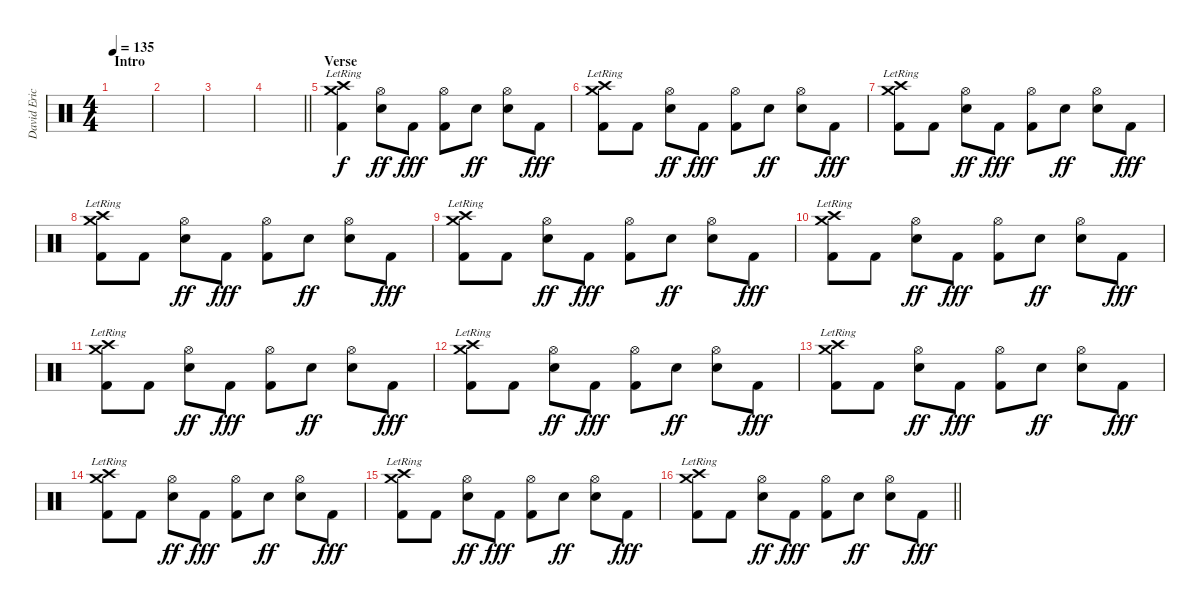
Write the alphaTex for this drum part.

\track ("David Eric Grohl" "David Eric") {instrument percussion}
\staff {score}
\articulation defaults
\ts (4 4)
\section ("" "Intro")
\tempo 135
\clef neutral
\ks c
|
|
|
\barLineRight lightlight
|
\section ("" "Verse")
("Crash high (hit)"{lr} "Crash medium (hit)"{lr} "Kick (hit) 2").4 ("Hi-Hat (open)" "Electric Snare (hit)").8{dy ff} "Kick (hit) 2".8{dy fff} ("Hi-Hat (open)" "Kick (hit) 2").8 "Electric Snare (hit)".8{dy ff} ("Hi-Hat (open)" "Electric Snare (hit)").8 "Kick (hit) 2".8{dy fff} |
("Crash high (hit)"{lr} "Crash medium (hit)"{lr} "Kick (hit) 2").8 "Kick (hit) 2".8 ("Hi-Hat (open)" "Electric Snare (hit)").8{dy ff} "Kick (hit) 2".8{dy fff} ("Hi-Hat (open)" "Kick (hit) 2").8 "Electric Snare (hit)".8{dy ff} ("Hi-Hat (open)" "Electric Snare (hit)").8 "Kick (hit) 2".8{dy fff} |
("Crash high (hit)"{lr} "Crash medium (hit)"{lr} "Kick (hit) 2").8 "Kick (hit) 2".8 ("Hi-Hat (open)" "Electric Snare (hit)").8{dy ff} "Kick (hit) 2".8{dy fff} ("Hi-Hat (open)" "Kick (hit) 2").8 "Electric Snare (hit)".8{dy ff} ("Hi-Hat (open)" "Electric Snare (hit)").8 "Kick (hit) 2".8{dy fff} |
("Crash high (hit)"{lr} "Crash medium (hit)"{lr} "Kick (hit) 2").8 "Kick (hit) 2".8 ("Hi-Hat (open)" "Electric Snare (hit)").8{dy ff} "Kick (hit) 2".8{dy fff} ("Hi-Hat (open)" "Kick (hit) 2").8 "Electric Snare (hit)".8{dy ff} ("Hi-Hat (open)" "Electric Snare (hit)").8 "Kick (hit) 2".8{dy fff} |
("Crash high (hit)"{lr} "Crash medium (hit)"{lr} "Kick (hit) 2").8 "Kick (hit) 2".8 ("Hi-Hat (open)" "Electric Snare (hit)").8{dy ff} "Kick (hit) 2".8{dy fff} ("Hi-Hat (open)" "Kick (hit) 2").8 "Electric Snare (hit)".8{dy ff} ("Hi-Hat (open)" "Electric Snare (hit)").8 "Kick (hit) 2".8{dy fff} |
("Crash high (hit)"{lr} "Crash medium (hit)"{lr} "Kick (hit) 2").8 "Kick (hit) 2".8 ("Hi-Hat (open)" "Electric Snare (hit)").8{dy ff} "Kick (hit) 2".8{dy fff} ("Hi-Hat (open)" "Kick (hit) 2").8 "Electric Snare (hit)".8{dy ff} ("Hi-Hat (open)" "Electric Snare (hit)").8 "Kick (hit) 2".8{dy fff} |
("Crash high (hit)"{lr} "Crash medium (hit)"{lr} "Kick (hit) 2").8 "Kick (hit) 2".8 ("Hi-Hat (open)" "Electric Snare (hit)").8{dy ff} "Kick (hit) 2".8{dy fff} ("Hi-Hat (open)" "Kick (hit) 2").8 "Electric Snare (hit)".8{dy ff} ("Hi-Hat (open)" "Electric Snare (hit)").8 "Kick (hit) 2".8{dy fff} |
("Crash high (hit)"{lr} "Crash medium (hit)"{lr} "Kick (hit) 2").8 "Kick (hit) 2".8 ("Hi-Hat (open)" "Electric Snare (hit)").8{dy ff} "Kick (hit) 2".8{dy fff} ("Hi-Hat (open)" "Kick (hit) 2").8 "Electric Snare (hit)".8{dy ff} ("Hi-Hat (open)" "Electric Snare (hit)").8 "Kick (hit) 2".8{dy fff} |
("Crash high (hit)"{lr} "Crash medium (hit)"{lr} "Kick (hit) 2").8 "Kick (hit) 2".8 ("Hi-Hat (open)" "Electric Snare (hit)").8{dy ff} "Kick (hit) 2".8{dy fff} ("Hi-Hat (open)" "Kick (hit) 2").8 "Electric Snare (hit)".8{dy ff} ("Hi-Hat (open)" "Electric Snare (hit)").8 "Kick (hit) 2".8{dy fff} |
("Crash high (hit)"{lr} "Crash medium (hit)"{lr} "Kick (hit) 2").8 "Kick (hit) 2".8 ("Hi-Hat (open)" "Electric Snare (hit)").8{dy ff} "Kick (hit) 2".8{dy fff} ("Hi-Hat (open)" "Kick (hit) 2").8 "Electric Snare (hit)".8{dy ff} ("Hi-Hat (open)" "Electric Snare (hit)").8 "Kick (hit) 2".8{dy fff} |
("Crash high (hit)"{lr} "Crash medium (hit)"{lr} "Kick (hit) 2").8 "Kick (hit) 2".8 ("Hi-Hat (open)" "Electric Snare (hit)").8{dy ff} "Kick (hit) 2".8{dy fff} ("Hi-Hat (open)" "Kick (hit) 2").8 "Electric Snare (hit)".8{dy ff} ("Hi-Hat (open)" "Electric Snare (hit)").8 "Kick (hit) 2".8{dy fff} |
\barLineRight lightlight
("Crash high (hit)"{lr} "Crash medium (hit)"{lr} "Kick (hit) 2").8 "Kick (hit) 2".8 ("Hi-Hat (open)" "Electric Snare (hit)").8{dy ff} "Kick (hit) 2".8{dy fff} ("Hi-Hat (open)" "Kick (hit) 2").8 "Electric Snare (hit)".8{dy ff} ("Hi-Hat (open)" "Electric Snare (hit)").8 "Kick (hit) 2".8{dy fff}
